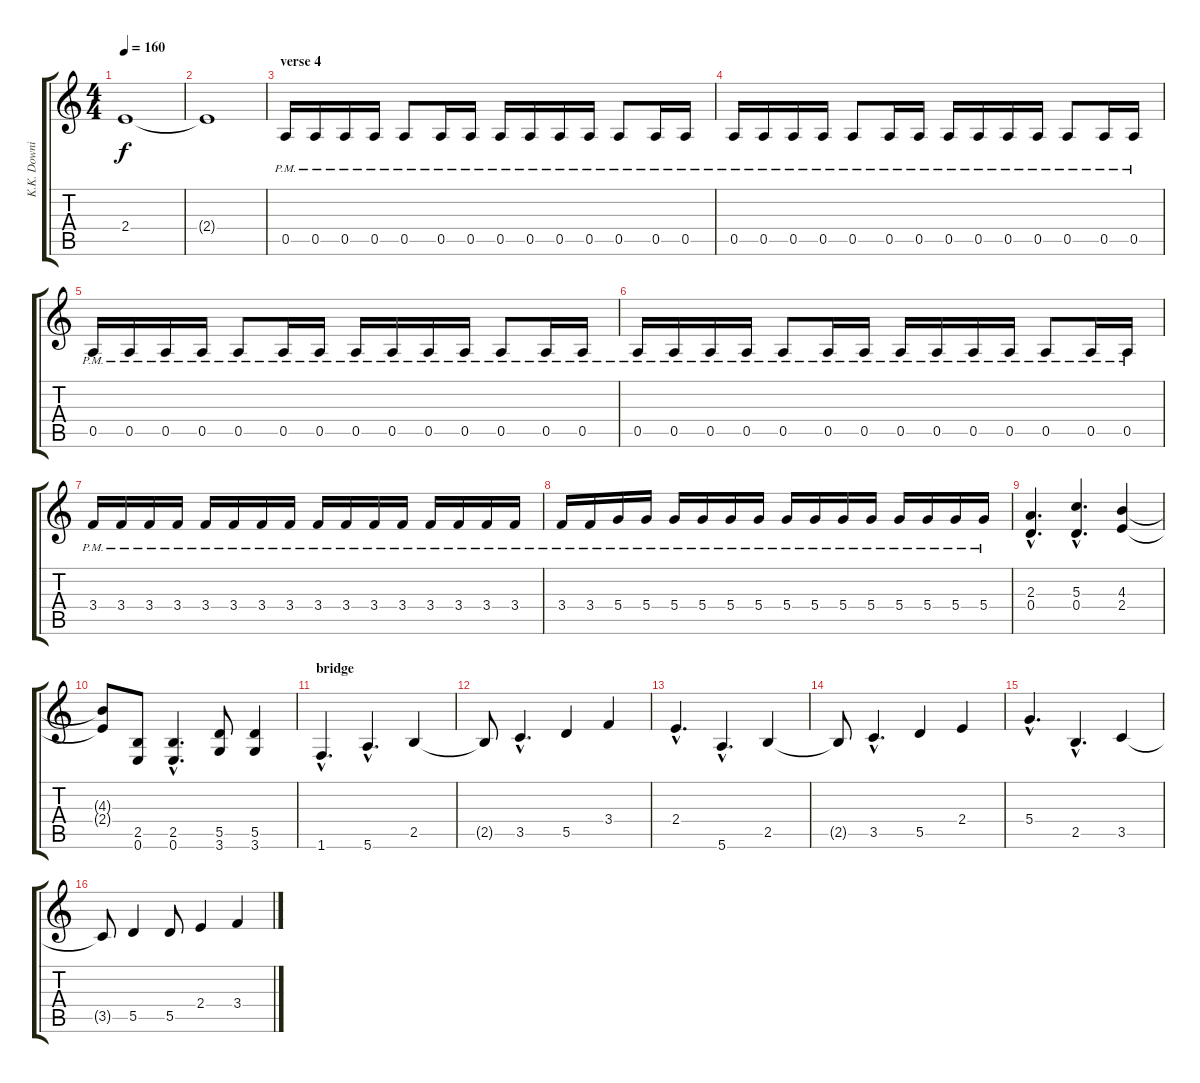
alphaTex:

\track ("K.K. Downing" "K.K. Downi") {instrument distortionguitar}
\staff {score tabs}
\tuning (E4 B3 G3 D3 A2 E2) {hide}
\ts (4 4)
\tempo 160
\clef g2
\ks c
2.4{t}.1{dy f} |
2.4{t}.1 |
\section ("" "verse 4")
0.5{pm}.16 0.5{pm}.16 0.5{pm}.16 0.5{pm}.16 0.5{pm}.8 0.5{pm}.16 0.5{pm}.16 0.5{pm}.16 0.5{pm}.16 0.5{pm}.16 0.5{pm}.16 0.5{pm}.8 0.5{pm}.16 0.5{pm}.16 |
0.5{pm}.16 0.5{pm}.16 0.5{pm}.16 0.5{pm}.16 0.5{pm}.8 0.5{pm}.16 0.5{pm}.16 0.5{pm}.16 0.5{pm}.16 0.5{pm}.16 0.5{pm}.16 0.5{pm}.8 0.5{pm}.16 0.5{pm}.16 |
0.5{pm}.16 0.5{pm}.16 0.5{pm}.16 0.5{pm}.16 0.5{pm}.8 0.5{pm}.16 0.5{pm}.16 0.5{pm}.16 0.5{pm}.16 0.5{pm}.16 0.5{pm}.16 0.5{pm}.8 0.5{pm}.16 0.5{pm}.16 |
0.5{pm}.16 0.5{pm}.16 0.5{pm}.16 0.5{pm}.16 0.5{pm}.8 0.5{pm}.16 0.5{pm}.16 0.5{pm}.16 0.5{pm}.16 0.5{pm}.16 0.5{pm}.16 0.5{pm}.8 0.5{pm}.16 0.5{pm}.16 |
3.4{pm}.16 3.4{pm}.16 3.4{pm}.16 3.4{pm}.16 3.4{pm}.16 3.4{pm}.16 3.4{pm}.16 3.4{pm}.16 3.4{pm}.16 3.4{pm}.16 3.4{pm}.16 3.4{pm}.16 3.4{pm}.16 3.4{pm}.16 3.4{pm}.16 3.4{pm}.16 |
3.4{pm}.16 3.4{pm}.16 5.4{pm}.16 5.4{pm}.16 5.4{pm}.16 5.4{pm}.16 5.4{pm}.16 5.4{pm}.16 5.4{pm}.16 5.4{pm}.16 5.4{pm}.16 5.4{pm}.16 5.4{pm}.16 5.4{pm}.16 5.4{pm}.16 5.4{pm}.16 |
(2.3{hac} 0.4{hac}).4{d} (5.3{hac} 0.4{hac}).4{d} (4.3 2.4).4 |
(4.3{t} 2.4{t}).8 (2.5 0.6).8 (2.5{hac} 0.6{hac}).4{d} (5.5 3.6).8 (5.5 3.6).4 |
\section ("" "bridge")
1.6{hac}.4{d} 5.6{hac}.4{d} 2.5.4 |
2.5{t}.8 3.5{hac}.4{d} 5.5.4 3.4.4 |
2.4{hac}.4{d} 5.6{hac}.4{d} 2.5.4 |
2.5{t}.8 3.5{hac}.4{d} 5.5.4 2.4.4 |
5.4{hac}.4{d} 2.5{hac}.4{d} 3.5.4 |
3.5{t}.8 5.5.4 5.5.8 2.4.4 3.4.4
